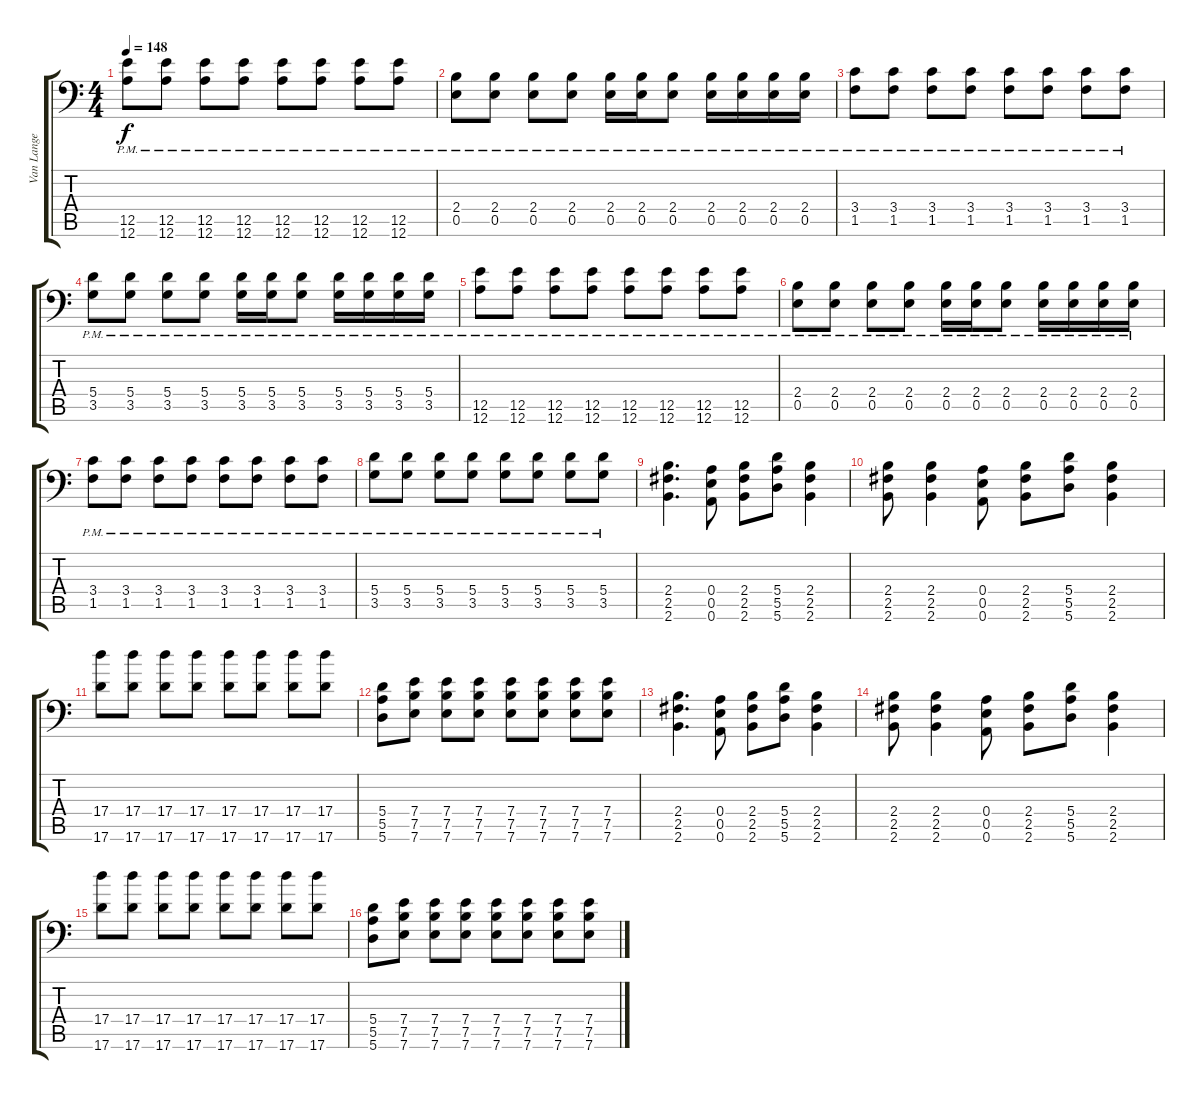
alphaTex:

\track ("Van Lange" "Van Lange") {instrument distortionguitar}
\staff {score tabs}
\tuning (B3 Gb3 D3 A2 E2 A1) {hide}
\ts (4 4)
\tempo 148
\clef f4
\ks c
(12.5{pm} 12.6{pm}).8{dy f} (12.5{pm} 12.6{pm}).8 (12.5{pm} 12.6{pm}).8 (12.5{pm} 12.6{pm}).8 (12.5{pm} 12.6{pm}).8 (12.5{pm} 12.6{pm}).8 (12.5{pm} 12.6{pm}).8 (12.5{pm} 12.6{pm}).8 |
(2.4{pm} 0.5{pm}).8 (2.4{pm} 0.5{pm}).8 (2.4{pm} 0.5{pm}).8 (2.4{pm} 0.5{pm}).8 (2.4{pm} 0.5{pm}).16 (2.4{pm} 0.5{pm}).16 (2.4{pm} 0.5{pm}).8 (2.4{pm} 0.5{pm}).16 (2.4{pm} 0.5{pm}).16 (2.4{pm} 0.5{pm}).16 (2.4{pm} 0.5{pm}).16 |
(3.4{pm} 1.5{pm}).8 (3.4{pm} 1.5{pm}).8 (3.4{pm} 1.5{pm}).8 (3.4{pm} 1.5{pm}).8 (3.4{pm} 1.5{pm}).8 (3.4{pm} 1.5{pm}).8 (3.4{pm} 1.5{pm}).8 (3.4{pm} 1.5{pm}).8 |
(5.4{pm} 3.5{pm}).8 (5.4{pm} 3.5{pm}).8 (5.4{pm} 3.5{pm}).8 (5.4{pm} 3.5{pm}).8 (5.4{pm} 3.5{pm}).16 (5.4{pm} 3.5{pm}).16 (5.4{pm} 3.5{pm}).8 (5.4{pm} 3.5{pm}).16 (5.4{pm} 3.5{pm}).16 (5.4{pm} 3.5{pm}).16 (5.4{pm} 3.5{pm}).16 |
(12.5{pm} 12.6{pm}).8 (12.5{pm} 12.6{pm}).8 (12.5{pm} 12.6{pm}).8 (12.5{pm} 12.6{pm}).8 (12.5{pm} 12.6{pm}).8 (12.5{pm} 12.6{pm}).8 (12.5{pm} 12.6{pm}).8 (12.5{pm} 12.6{pm}).8 |
(2.4{pm} 0.5{pm}).8 (2.4{pm} 0.5{pm}).8 (2.4{pm} 0.5{pm}).8 (2.4{pm} 0.5{pm}).8 (2.4{pm} 0.5{pm}).16 (2.4{pm} 0.5{pm}).16 (2.4{pm} 0.5{pm}).8 (2.4{pm} 0.5{pm}).16 (2.4{pm} 0.5{pm}).16 (2.4{pm} 0.5{pm}).16 (2.4{pm} 0.5{pm}).16 |
(3.4{pm} 1.5{pm}).8 (3.4{pm} 1.5{pm}).8 (3.4{pm} 1.5{pm}).8 (3.4{pm} 1.5{pm}).8 (3.4{pm} 1.5{pm}).8 (3.4{pm} 1.5{pm}).8 (3.4{pm} 1.5{pm}).8 (3.4{pm} 1.5{pm}).8 |
(5.4{pm} 3.5{pm}).8 (5.4{pm} 3.5{pm}).8 (5.4{pm} 3.5{pm}).8 (5.4{pm} 3.5{pm}).8 (5.4{pm} 3.5{pm}).8 (5.4{pm} 3.5{pm}).8 (5.4{pm} 3.5{pm}).8 (5.4{pm} 3.5{pm}).8 |
(2.4 2.5 2.6).4{d} (0.4 0.5 0.6).8 (2.4 2.5 2.6).8 (5.4 5.5 5.6).8 (2.4 2.5 2.6).4 |
(2.4 2.5 2.6).8 (2.4 2.5 2.6).4 (0.4 0.5 0.6).8 (2.4 2.5 2.6).8 (5.4 5.5 5.6).8 (2.4 2.5 2.6).4 |
(17.4 17.6).8 (17.4 17.6).8 (17.4 17.6).8 (17.4 17.6).8 (17.4 17.6).8 (17.4 17.6).8 (17.4 17.6).8 (17.4 17.6).8 |
(5.4 5.5 5.6).8 (7.4 7.5 7.6).8 (7.4 7.5 7.6).8 (7.4 7.5 7.6).8 (7.4 7.5 7.6).8 (7.4 7.5 7.6).8 (7.4 7.5 7.6).8 (7.4 7.5 7.6).8 |
(2.4 2.5 2.6).4{d} (0.4 0.5 0.6).8 (2.4 2.5 2.6).8 (5.4 5.5 5.6).8 (2.4 2.5 2.6).4 |
(2.4 2.5 2.6).8 (2.4 2.5 2.6).4 (0.4 0.5 0.6).8 (2.4 2.5 2.6).8 (5.4 5.5 5.6).8 (2.4 2.5 2.6).4 |
(17.4 17.6).8 (17.4 17.6).8 (17.4 17.6).8 (17.4 17.6).8 (17.4 17.6).8 (17.4 17.6).8 (17.4 17.6).8 (17.4 17.6).8 |
(5.4 5.5 5.6).8 (7.4 7.5 7.6).8 (7.4 7.5 7.6).8 (7.4 7.5 7.6).8 (7.4 7.5 7.6).8 (7.4 7.5 7.6).8 (7.4 7.5 7.6).8 (7.4 7.5 7.6).8
